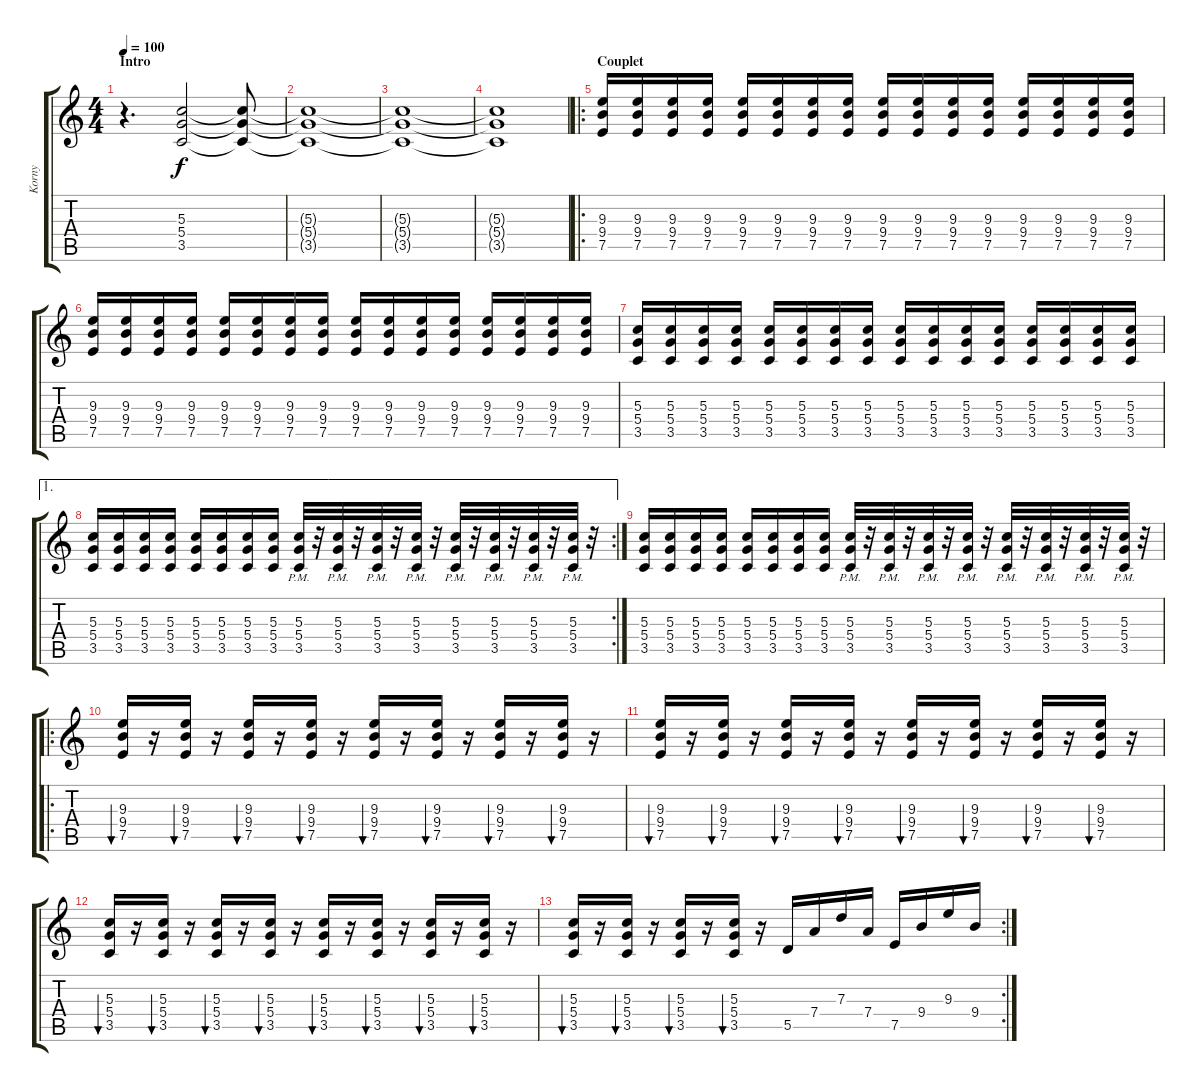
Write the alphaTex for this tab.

\track ("Korny" "Korny") {instrument overdrivenguitar}
\staff {score tabs}
\tuning (E4 B3 G3 D3 A2 E2) {hide}
\ts (4 4)
\section ("" "Intro")
\tempo 100
\clef g2
\ks c
r.4{d dy f instrument overdrivenguitar} (5.3 5.4 3.5).2 (5.3{t} 5.4{t} 3.5{t}).8 |
(5.3{t} 5.4{t} 3.5{t}).1 |
(5.3{t} 5.4{t} 3.5{t}).1 |
(5.3{t} 5.4{t} 3.5{t}).1 |
\ro
\section ("" "Couplet ")
(9.3 9.4 7.5).16 (9.3 9.4 7.5).16 (9.3 9.4 7.5).16 (9.3 9.4 7.5).16 (9.3 9.4 7.5).16 (9.3 9.4 7.5).16 (9.3 9.4 7.5).16 (9.3 9.4 7.5).16 (9.3 9.4 7.5).16 (9.3 9.4 7.5).16 (9.3 9.4 7.5).16 (9.3 9.4 7.5).16 (9.3 9.4 7.5).16 (9.3 9.4 7.5).16 (9.3 9.4 7.5).16 (9.3 9.4 7.5).16 |
(9.3 9.4 7.5).16 (9.3 9.4 7.5).16 (9.3 9.4 7.5).16 (9.3 9.4 7.5).16 (9.3 9.4 7.5).16 (9.3 9.4 7.5).16 (9.3 9.4 7.5).16 (9.3 9.4 7.5).16 (9.3 9.4 7.5).16 (9.3 9.4 7.5).16 (9.3 9.4 7.5).16 (9.3 9.4 7.5).16 (9.3 9.4 7.5).16 (9.3 9.4 7.5).16 (9.3 9.4 7.5).16 (9.3 9.4 7.5).16 |
(5.3 5.4 3.5).16 (5.3 5.4 3.5).16 (5.3 5.4 3.5).16 (5.3 5.4 3.5).16 (5.3 5.4 3.5).16 (5.3 5.4 3.5).16 (5.3 5.4 3.5).16 (5.3 5.4 3.5).16 (5.3 5.4 3.5).16 (5.3 5.4 3.5).16 (5.3 5.4 3.5).16 (5.3 5.4 3.5).16 (5.3 5.4 3.5).16 (5.3 5.4 3.5).16 (5.3 5.4 3.5).16 (5.3 5.4 3.5).16 |
\ae 1
\rc 2
(5.3 5.4 3.5).16 (5.3 5.4 3.5).16 (5.3 5.4 3.5).16 (5.3 5.4 3.5).16 (5.3 5.4 3.5).16 (5.3 5.4 3.5).16 (5.3 5.4 3.5).16 (5.3 5.4 3.5).16 (5.3{pm} 5.4{pm} 3.5{pm}).32 r.32 (5.3{pm} 5.4{pm} 3.5{pm}).32 r.32 (5.3{pm} 5.4{pm} 3.5{pm}).32 r.32 (5.3{pm} 5.4{pm} 3.5{pm}).32 r.32 (5.3{pm} 5.4{pm} 3.5{pm}).32 r.32 (5.3{pm} 5.4{pm} 3.5{pm}).32 r.32 (5.3{pm} 5.4{pm} 3.5{pm}).32 r.32 (5.3{pm} 5.4{pm} 3.5{pm}).32 r.32 |
(5.3 5.4 3.5).16 (5.3 5.4 3.5).16 (5.3 5.4 3.5).16 (5.3 5.4 3.5).16 (5.3 5.4 3.5).16 (5.3 5.4 3.5).16 (5.3 5.4 3.5).16 (5.3 5.4 3.5).16 (5.3{pm} 5.4{pm} 3.5{pm}).32 r.32 (5.3{pm} 5.4{pm} 3.5{pm}).32 r.32 (5.3{pm} 5.4{pm} 3.5{pm}).32 r.32 (5.3{pm} 5.4{pm} 3.5{pm}).32 r.32 (5.3{pm} 5.4{pm} 3.5{pm}).32 r.32 (5.3{pm} 5.4{pm} 3.5{pm}).32 r.32 (5.3{pm} 5.4{pm} 3.5{pm}).32 r.32 (5.3{pm} 5.4{pm} 3.5{pm}).32 r.32 |
\ro
(9.3 9.4 7.5).16{bu 60} r.16 (9.3 9.4 7.5).16{bu 60} r.16 (9.3 9.4 7.5).16{bu 60} r.16 (9.3 9.4 7.5).16{bu 60} r.16 (9.3 9.4 7.5).16{bu 60} r.16 (9.3 9.4 7.5).16{bu 60} r.16 (9.3 9.4 7.5).16{bu 60} r.16 (9.3 9.4 7.5).16{bu 60} r.16 |
(9.3 9.4 7.5).16{bu 60} r.16 (9.3 9.4 7.5).16{bu 60} r.16 (9.3 9.4 7.5).16{bu 60} r.16 (9.3 9.4 7.5).16{bu 60} r.16 (9.3 9.4 7.5).16{bu 60} r.16 (9.3 9.4 7.5).16{bu 60} r.16 (9.3 9.4 7.5).16{bu 60} r.16 (9.3 9.4 7.5).16{bu 60} r.16 |
(5.3 5.4 3.5).16{bu 60} r.16 (5.3 5.4 3.5).16{bu 60} r.16 (5.3 5.4 3.5).16{bu 60} r.16 (5.3 5.4 3.5).16{bu 60} r.16 (5.3 5.4 3.5).16{bu 60} r.16 (5.3 5.4 3.5).16{bu 60} r.16 (5.3 5.4 3.5).16{bu 60} r.16 (5.3 5.4 3.5).16{bu 60} r.16 |
\rc 2
(5.3 5.4 3.5).16{bu 60} r.16 (5.3 5.4 3.5).16{bu 60} r.16 (5.3 5.4 3.5).16{bu 60} r.16 (5.3 5.4 3.5).16{bu 60} r.16 5.5.16 7.4.16 7.3.16 7.4.16 7.5.16 9.4.16 9.3.16 9.4.16
